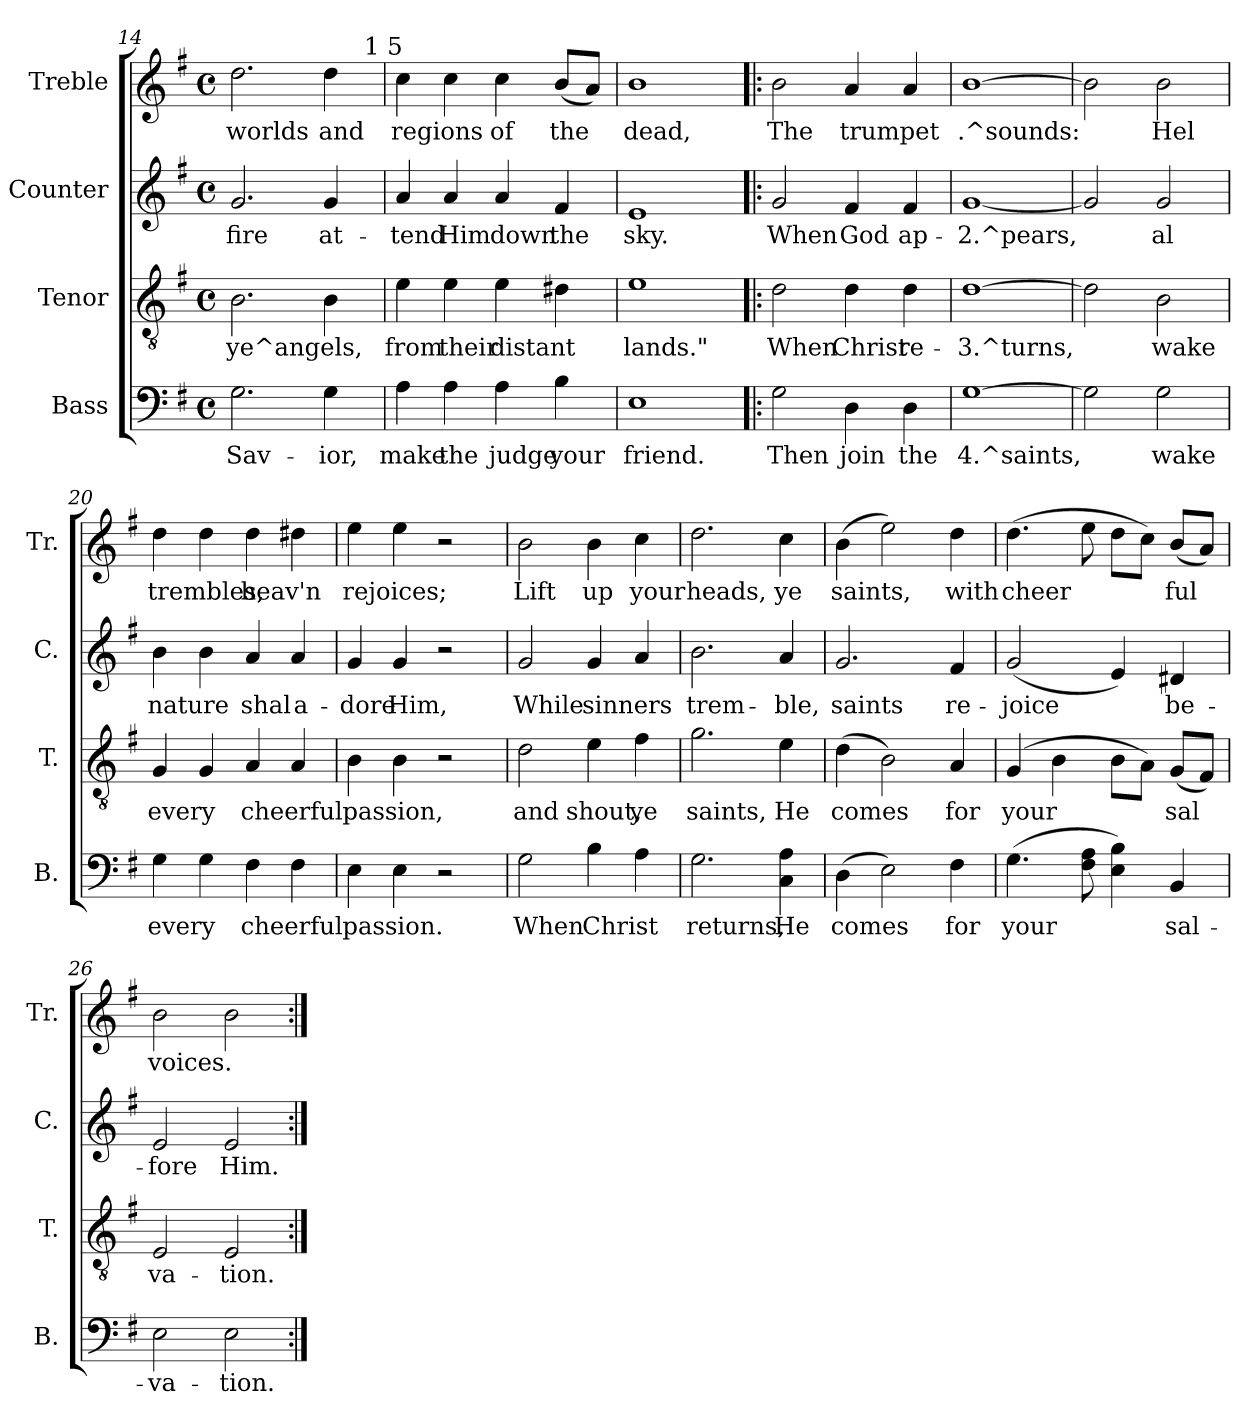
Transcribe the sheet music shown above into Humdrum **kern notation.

**kern	**text	**kern	**text	**kern	**text	**kern	**text
*part4	*part4	*part3	*part3	*part2	*part2	*part1	*part1
*staff4	*staff4	*staff3	*staff3	*staff2	*staff2	*staff1	*staff1
*I"Bass	*	*I"Tenor	*	*I"Counter	*	*I"Treble	*
*I'B.	*	*I'T.	*	*I'C.	*	*I'Tr.	*
*clefF4	*	*clefGv2	*	*clefG2	*	*clefG2	*
*k[f#]	*	*k[f#]	*	*k[f#]	*	*k[f#]	*
*G:	*	*G:	*	*G:	*	*G:	*
*M4/4	*	*M4/4	*	*M4/4	*	*M4/4	*
*met(c)	*	*met(c)	*	*met(c)	*	*met(c)	*
=14	=14	=14	=14	=14	=14	=14	=14
!	!LO:LY:b:rj	!	!LO:LY:b:rj	!	!LO:LY:b:rj	!	!LO:LY:b:rj
*	*	*	*	*	*	*^	*
2.G\	Sav-	2.B\	ye^angels,	2.g/	fire	2.dd\	2...ryy	worlds
!	!LO:LY:b:rj	!	!LO:LY:b:rj	!	!LO:LY:b:rj	!	!	!LO:LY:b:rj
4G\	-ior,	4B\	.	4g/	at-	4dd\	.	and
!	!	!	!	!	!	!	!LO:TX:a:t=1 5	!
.	.	.	.	.	.	.	16ryy	.
=15	=15	=15	=15	=15	=15	=15	=15	=15
!	!LO:LY:b:rj	!	!LO:LY:b:rj	!	!LO:LY:b:rj	!	!	!LO:LY:b:rj
*	*	*	*	*	*	*v	*v	*
4A\	make	4e\	from	4a/	-tend	4cc\	regions
!	!LO:LY:b:rj	!	!LO:LY:b:rj	!	!LO:LY:b:rj	!	!LO:LY:b:rj
4A\	the	4e\	their	4a/	Him	4cc\	.
!	!LO:LY:b:rj	!	!LO:LY:b:rj	!	!LO:LY:b:rj	!	!LO:LY:b:rj
4A\	judge	4e\	distant	4a/	down	4cc\	of
!	!LO:LY:b:rj	!	!LO:LY:b:rj	!	!LO:LY:b:rj	!	!LO:LY:b:rj
4B\	your	4d#X\	.	4f#/	the	(<8b/L	the
!	!	!	!	!	!	!	!LO:LY:b:rj
.	.	.	.	.	.	8a/J)	.
=16	=16	=16	=16	=16	=16	=16	=16
!	!LO:LY:b:rj	!	!LO:LY:b:rj	!	!LO:LY:b:rj	!	!LO:LY:b:rj
1E	friend.	1e	lands."	1e	sky.	1b	dead,
=17!|:	=17!|:	=17!|:	=17!|:	=17!|:	=17!|:	=17!|:	=17!|:
!	!LO:LY:b:rj	!	!LO:LY:b:rj	!	!LO:LY:b:rj	!	!LO:LY:b:rj
2G\	Then	2d\	When	2g/	When	2b\	The
!	!LO:LY:b:rj	!	!LO:LY:b:rj	!	!LO:LY:b:rj	!	!LO:LY:b:rj
4D\	join	4d\	Christ	4f#/	God	4a/	trumpet
!	!LO:LY:b:rj	!	!LO:LY:b:rj	!	!LO:LY:b:rj	!	!LO:LY:b:rj
4D\	the	4d\	re-	4f#/	ap-	4a/	.
!!LO:PB:g=z
=18	=18	=18	=18	=18	=18	=18	=18
!	!LO:LY:b:rj	!	!LO:LY:b:rj	!	!LO:LY:b:rj	!	!LO:LY:b:rj
[>1G	4.^saints,	[>1d	-3.^turns,-	[<1g	-2.^pears,-	[>1b	.^sounds:
=19	=19	=19	=19	=19	=19	=19	=19
!	!LO:LY:b:rj	!	!LO:LY:b:rj	!	!LO:LY:b:rj	!	!LO:LY:b:rj
2G\]	.	2d\]	--	2g/]	--	2b\]	.
!	!LO:LY:b:rj	!	!LO:LY:b:rj	!	!LO:LY:b:rj	!	!LO:LY:b:rj
2G\	wake	2B\	-wake	2g/	-al	2b\	Hel
=20	=20	=20	=20	=20	=20	=20	=20
!	!LO:LY:b:rj	!	!LO:LY:b:rj	!	!LO:LY:b:rj	!	!LO:LY:b:rj
4G\	every	4G/	every	4b\	nature	4dd\	trembles,
!	!LO:LY:b:rj	!	!LO:LY:b:rj	!	!LO:LY:b:rj	!	!LO:LY:b:rj
4G\	.	4G/	.	4b\	.	4dd\	.
!	!LO:LY:b:rj	!	!LO:LY:b:rj	!	!LO:LY:b:rj	!	!LO:LY:b:rj
4F#\	cheerful	4A/	cheerful	4a/	shal	4dd\	heav'n
!	!LO:LY:b:rj	!	!LO:LY:b:rj	!	!LO:LY:b:rj	!	!LO:LY:b:rj
4F#\	.	4A/	.	4a/	a-	4dd#X\	.
=21	=21	=21	=21	=21	=21	=21	=21
!	!LO:LY:b:rj	!	!LO:LY:b:rj	!	!LO:LY:b:rj	!	!LO:LY:b:rj
4E\	passion.	4B\	passion,	4g/	-dore	4ee\	rejoices;
!	!LO:LY:b:rj	!	!LO:LY:b:rj	!	!LO:LY:b:rj	!	!LO:LY:b:rj
4E\	.	4B\	.	4g/	Him,	4ee\	.
2r	.	2r	.	2r	.	2r	.
=22	=22	=22	=22	=22	=22	=22	=22
!	!LO:LY:b:rj	!	!LO:LY:b:rj	!	!LO:LY:b:rj	!	!LO:LY:b:rj
2G\	When	2d\	and	2g/	While	2b\	Lift
!	!LO:LY:b:rj	!	!LO:LY:b:rj	!	!LO:LY:b:rj	!	!LO:LY:b:rj
4B\	Christ	4e\	shout,	4g/	sinners	4b\	up
!	!LO:LY:b:rj	!	!LO:LY:b:rj	!	!LO:LY:b:rj	!	!LO:LY:b:rj
4A\	.	4f#\	ye	4a/	.	4cc\	your
=23	=23	=23	=23	=23	=23	=23	=23
!	!LO:LY:b:rj	!	!LO:LY:b:rj	!	!LO:LY:b:rj	!	!LO:LY:b:rj
2.G\	returns,	2.g\	saints,	2.b\	trem-	2.dd\	heads,
!	!LO:LY:b:rj	!	!LO:LY:b:rj	!	!LO:LY:b:rj	!	!LO:LY:b:rj
4A\ 4C\	He	4e\	He	4a/	-ble,	4cc\	ye
=24	=24	=24	=24	=24	=24	=24	=24
!	!LO:LY:b:rj	!	!LO:LY:b:rj	!	!LO:LY:b:rj	!	!LO:LY:b:rj
(>4D\	comes	(>4d\	comes	2.g/	saints	(>4b\	saints,
!	!LO:LY:b:rj	!	!LO:LY:b:rj	!	!	!	!LO:LY:b:rj
2E\)	.	2B\)	.	.	.	2ee\)	.
!	!LO:LY:b:rj	!	!LO:LY:b:rj	!	!LO:LY:b:rj	!	!LO:LY:b:rj
4F#\	for	4A/	for	4f#/	re-	4dd\	with
=25	=25	=25	=25	=25	=25	=25	=25
!	!LO:LY:b:rj	!	!LO:LY:b:rj	!	!LO:LY:b:rj	!	!LO:LY:b:rj
(>4.G\	your	(>4G/	your	(<2g/	-joice	(>4.dd\	cheer-
!	!	!	!LO:LY:b:rj	!	!	!	!
.	.	4B\	.	.	.	.	.
!	!LO:LY:b:rj	!	!	!	!	!	!LO:LY:b:rj
8A\ 8F#\	.	.	.	.	.	8ee\	--
!	!LO:LY:b:rj	!	!LO:LY:b:rj	!	!LO:LY:b:rj	!	!LO:LY:b:rj
4B\ 4E\)	.	8B\L	.	4e/)	.	8dd\L	--
!	!	!	!LO:LY:b:rj	!	!	!	!LO:LY:b:rj
.	.	8A\J)	.	.	.	8cc\J)	--
!	!LO:LY:b:rj	!	!LO:LY:b:rj	!	!LO:LY:b:rj	!	!LO:LY:b:rj
4BB/	sal-	(<8G/L	sal-	4d#X/	be-	(<8b/L	-ful
!	!	!	!LO:LY:b:rj	!	!	!	!LO:LY:b:rj
.	.	8F#/J)	--	.	.	8a/J)	.
=26	=26	=26	=26	=26	=26	=26	=26
!	!LO:LY:b:rj	!	!LO:LY:b:rj	!	!LO:LY:b:rj	!	!LO:LY:b:rj
2E\	-va-	2E/	-va-	2e/	-fore	2b\	voices.
!	!LO:LY:b:rj	!	!LO:LY:b:rj	!	!LO:LY:b:rj	!	!LO:LY:b:rj
2E\	-tion.	2E/	-tion.	2e/	Him.	2b\	.
=:|!	=:|!	=:|!	=:|!	=:|!	=:|!	=:|!	=:|!
*-	*-	*-	*-	*-	*-	*-	*-
